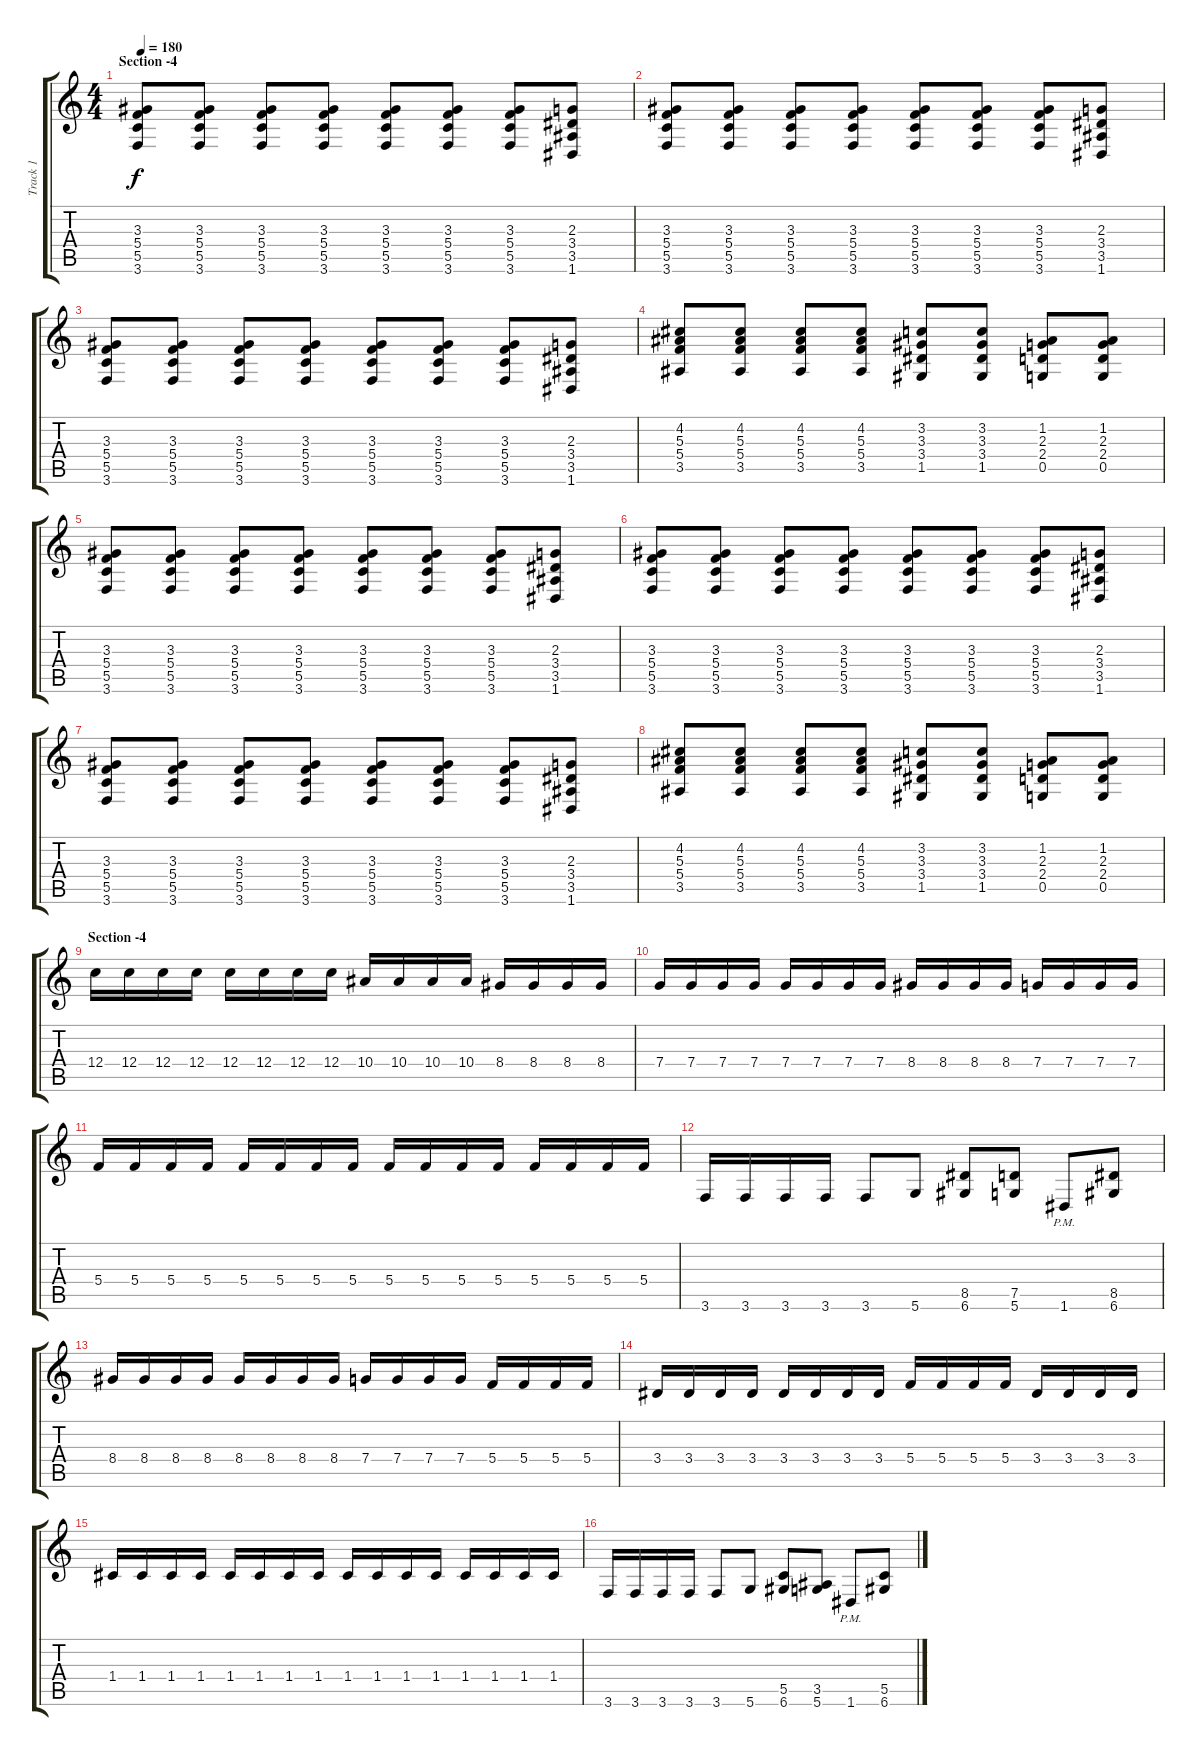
\track ("Track 1" "Track 1") {instrument distortionguitar}
\staff {score tabs}
\tuning (D4 A3 F3 C3 G2 D2) {hide}
\ts (4 4)
\section ("" "Section -4")
\tempo 180
\clef g2
\ks c
(3.3 5.4 5.5 3.6).8{dy f} (3.3 5.4 5.5 3.6).8 (3.3 5.4 5.5 3.6).8 (3.3 5.4 5.5 3.6).8 (3.3 5.4 5.5 3.6).8 (3.3 5.4 5.5 3.6).8 (3.3 5.4 5.5 3.6).8 (2.3 3.4 3.5 1.6).8 |
(3.3 5.4 5.5 3.6).8 (3.3 5.4 5.5 3.6).8 (3.3 5.4 5.5 3.6).8 (3.3 5.4 5.5 3.6).8 (3.3 5.4 5.5 3.6).8 (3.3 5.4 5.5 3.6).8 (3.3 5.4 5.5 3.6).8 (2.3 3.4 3.5 1.6).8 |
(3.3 5.4 5.5 3.6).8 (3.3 5.4 5.5 3.6).8 (3.3 5.4 5.5 3.6).8 (3.3 5.4 5.5 3.6).8 (3.3 5.4 5.5 3.6).8 (3.3 5.4 5.5 3.6).8 (3.3 5.4 5.5 3.6).8 (2.3 3.4 3.5 1.6).8 |
(4.2 5.3 5.4 3.5).8 (4.2 5.3 5.4 3.5).8 (4.2 5.3 5.4 3.5).8 (4.2 5.3 5.4 3.5).8 (3.2 3.3 3.4 1.5).8 (3.2 3.3 3.4 1.5).8 (1.2 2.3 2.4 0.5).8 (1.2 2.3 2.4 0.5).8 |
(3.3 5.4 5.5 3.6).8 (3.3 5.4 5.5 3.6).8 (3.3 5.4 5.5 3.6).8 (3.3 5.4 5.5 3.6).8 (3.3 5.4 5.5 3.6).8 (3.3 5.4 5.5 3.6).8 (3.3 5.4 5.5 3.6).8 (2.3 3.4 3.5 1.6).8 |
(3.3 5.4 5.5 3.6).8 (3.3 5.4 5.5 3.6).8 (3.3 5.4 5.5 3.6).8 (3.3 5.4 5.5 3.6).8 (3.3 5.4 5.5 3.6).8 (3.3 5.4 5.5 3.6).8 (3.3 5.4 5.5 3.6).8 (2.3 3.4 3.5 1.6).8 |
(3.3 5.4 5.5 3.6).8 (3.3 5.4 5.5 3.6).8 (3.3 5.4 5.5 3.6).8 (3.3 5.4 5.5 3.6).8 (3.3 5.4 5.5 3.6).8 (3.3 5.4 5.5 3.6).8 (3.3 5.4 5.5 3.6).8 (2.3 3.4 3.5 1.6).8 |
(4.2 5.3 5.4 3.5).8 (4.2 5.3 5.4 3.5).8 (4.2 5.3 5.4 3.5).8 (4.2 5.3 5.4 3.5).8 (3.2 3.3 3.4 1.5).8 (3.2 3.3 3.4 1.5).8 (1.2 2.3 2.4 0.5).8 (1.2 2.3 2.4 0.5).8 |
\section ("" "Section -4")
12.4.16 12.4.16 12.4.16 12.4.16 12.4.16 12.4.16 12.4.16 12.4.16 10.4.16 10.4.16 10.4.16 10.4.16 8.4.16 8.4.16 8.4.16 8.4.16 |
7.4.16 7.4.16 7.4.16 7.4.16 7.4.16 7.4.16 7.4.16 7.4.16 8.4.16 8.4.16 8.4.16 8.4.16 7.4.16 7.4.16 7.4.16 7.4.16 |
5.4.16 5.4.16 5.4.16 5.4.16 5.4.16 5.4.16 5.4.16 5.4.16 5.4.16 5.4.16 5.4.16 5.4.16 5.4.16 5.4.16 5.4.16 5.4.16 |
3.6.16 3.6.16 3.6.16 3.6.16 3.6.8 5.6.8 (8.5 6.6).8 (7.5 5.6).8 1.6{pm}.8 (8.5 6.6).8 |
8.4.16 8.4.16 8.4.16 8.4.16 8.4.16 8.4.16 8.4.16 8.4.16 7.4.16 7.4.16 7.4.16 7.4.16 5.4.16 5.4.16 5.4.16 5.4.16 |
3.4.16 3.4.16 3.4.16 3.4.16 3.4.16 3.4.16 3.4.16 3.4.16 5.4.16 5.4.16 5.4.16 5.4.16 3.4.16 3.4.16 3.4.16 3.4.16 |
1.4.16 1.4.16 1.4.16 1.4.16 1.4.16 1.4.16 1.4.16 1.4.16 1.4.16 1.4.16 1.4.16 1.4.16 1.4.16 1.4.16 1.4.16 1.4.16 |
3.6.16 3.6.16 3.6.16 3.6.16 3.6.8 5.6.8 (5.5 6.6).8 (3.5 5.6).8 1.6{pm}.8 (5.5 6.6).8
